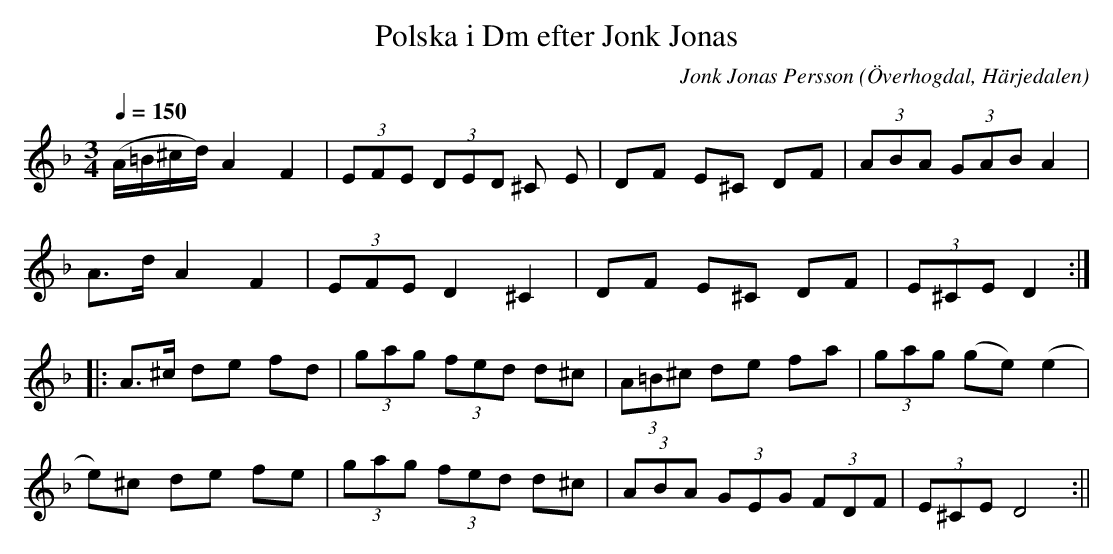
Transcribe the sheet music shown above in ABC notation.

X:1
T:Polska i Dm efter Jonk Jonas
O:Överhogdal, Härjedalen
Q:1/4=150
M:3/4
C:Jonk Jonas Persson
K:Dm
(A/2=B/2^c/2d/2) A2 F2 | (3EFE (3DED ^C E | DF E^C DF | (3ABA (3GAB A2 |
A>d A2 F2 | (3EFE D2 ^C2 | DF E^C DF | (3E^CE D2 :||:
A>^c de fd | (3gag (3fed d^c | (3A=B^c de fa | (3gag (ge) (e2 |
e)^c de fe | (3gag (3fed d^c | (3ABA (3GEG (3FDF |(3E^CE D4 :||
